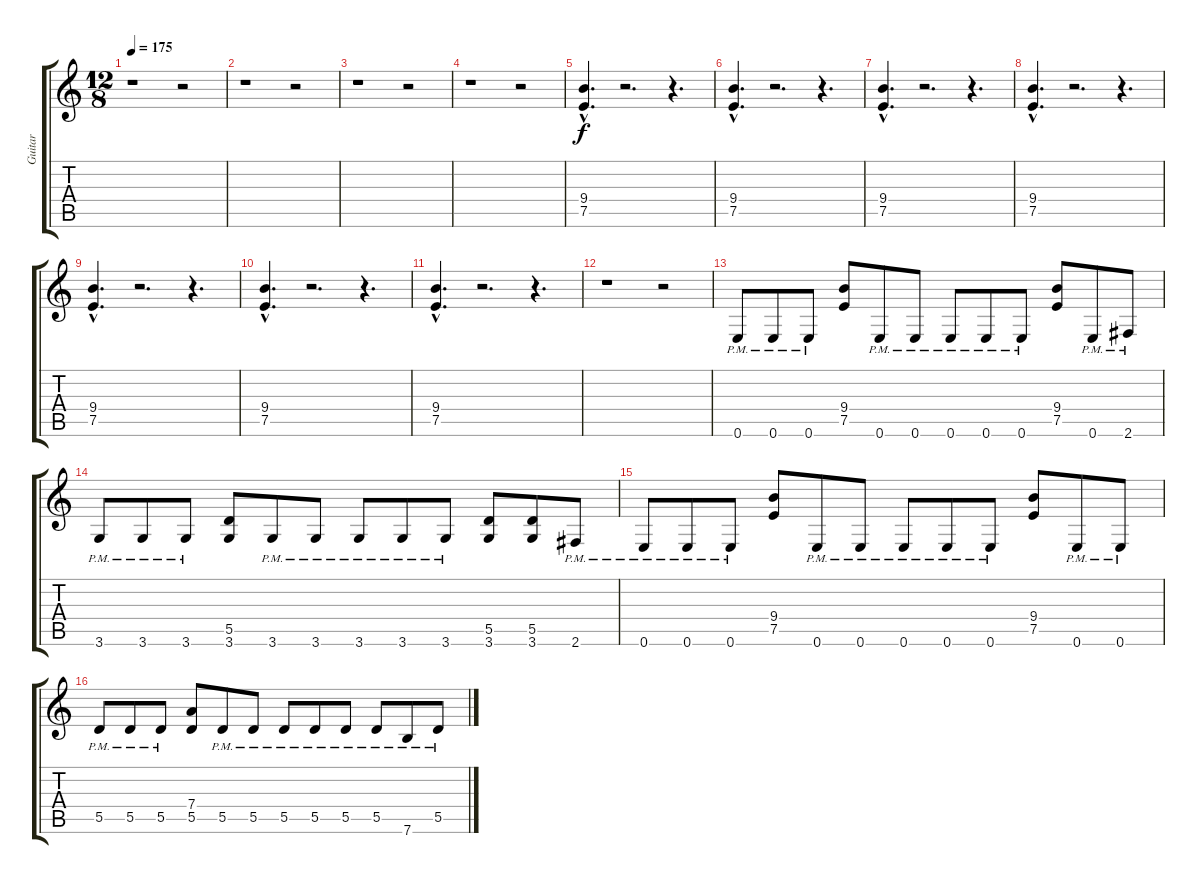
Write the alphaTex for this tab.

\track ("Guitar" "Guitar") {instrument distortionguitar}
\staff {score tabs}
\tuning (E4 B3 G3 D3 A2 E2) {hide}
\ts (12 8)
\tempo 175
\clef g2
\ks c
r.1{dy f} r.2 |
r.1 r.2 |
r.1 r.2 |
r.1 r.2 |
(9.4{hac} 7.5{hac}).4{d} r.2{d} r.4{d} |
(9.4{hac} 7.5{hac}).4{d} r.2{d} r.4{d} |
(9.4{hac} 7.5{hac}).4{d} r.2{d} r.4{d} |
(9.4{hac} 7.5{hac}).4{d} r.2{d} r.4{d} |
(9.4{hac} 7.5{hac}).4{d} r.2{d} r.4{d} |
(9.4{hac} 7.5{hac}).4{d} r.2{d} r.4{d} |
(9.4{hac} 7.5{hac}).4{d} r.2{d} r.4{d} |
r.1 r.2 |
0.6{pm}.8 0.6{pm}.8 0.6{pm}.8 (9.4 7.5).8 0.6{pm}.8 0.6{pm}.8 0.6{pm}.8 0.6{pm}.8 0.6{pm}.8 (9.4 7.5).8 0.6{pm}.8 2.6{pm}.8 |
3.6{pm}.8 3.6{pm}.8 3.6{pm}.8 (5.5 3.6).8 3.6{pm}.8 3.6{pm}.8 3.6{pm}.8 3.6{pm}.8 3.6{pm}.8 (5.5 3.6).8 (5.5 3.6).8 2.6{pm}.8 |
0.6{pm}.8 0.6{pm}.8 0.6{pm}.8 (9.4 7.5).8 0.6{pm}.8 0.6{pm}.8 0.6{pm}.8 0.6{pm}.8 0.6{pm}.8 (9.4 7.5).8 0.6{pm}.8 0.6{pm}.8 |
5.5{pm}.8 5.5{pm}.8 5.5{pm}.8 (7.4 5.5).8 5.5{pm}.8 5.5{pm}.8 5.5{pm}.8 5.5{pm}.8 5.5{pm}.8 5.5{pm}.8 7.6{pm}.8 5.5{pm}.8
